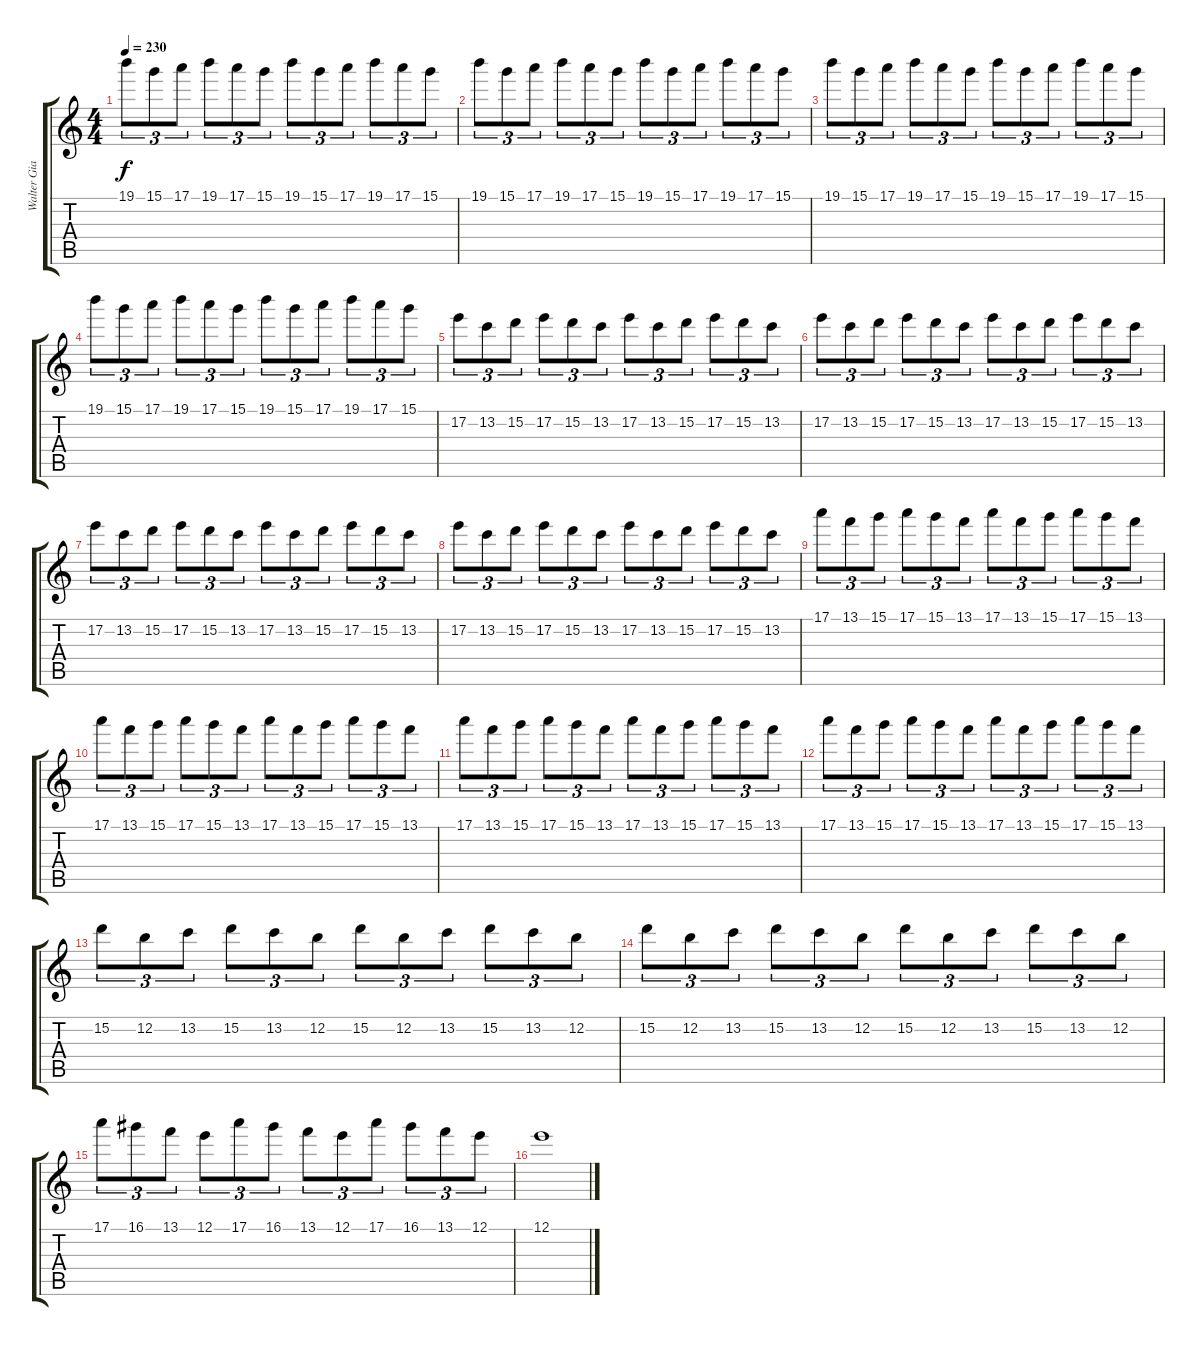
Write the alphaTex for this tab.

\track ("Walter Giardino" "Walter Gia") {instrument distortionguitar}
\staff {score tabs}
\tuning (E4 B3 G3 D3 A2 E2) {hide}
\ts (4 4)
\tempo 230
\clef g2
\ks c
19.1.8{tu (3 2) dy f} 15.1.8{tu (3 2)} 17.1.8{tu (3 2)} 19.1.8{tu (3 2)} 17.1.8{tu (3 2)} 15.1.8{tu (3 2)} 19.1.8{tu (3 2)} 15.1.8{tu (3 2)} 17.1.8{tu (3 2)} 19.1.8{tu (3 2)} 17.1.8{tu (3 2)} 15.1.8{tu (3 2)} |
19.1.8{tu (3 2)} 15.1.8{tu (3 2)} 17.1.8{tu (3 2)} 19.1.8{tu (3 2)} 17.1.8{tu (3 2)} 15.1.8{tu (3 2)} 19.1.8{tu (3 2)} 15.1.8{tu (3 2)} 17.1.8{tu (3 2)} 19.1.8{tu (3 2)} 17.1.8{tu (3 2)} 15.1.8{tu (3 2)} |
19.1.8{tu (3 2)} 15.1.8{tu (3 2)} 17.1.8{tu (3 2)} 19.1.8{tu (3 2)} 17.1.8{tu (3 2)} 15.1.8{tu (3 2)} 19.1.8{tu (3 2)} 15.1.8{tu (3 2)} 17.1.8{tu (3 2)} 19.1.8{tu (3 2)} 17.1.8{tu (3 2)} 15.1.8{tu (3 2)} |
19.1.8{tu (3 2)} 15.1.8{tu (3 2)} 17.1.8{tu (3 2)} 19.1.8{tu (3 2)} 17.1.8{tu (3 2)} 15.1.8{tu (3 2)} 19.1.8{tu (3 2)} 15.1.8{tu (3 2)} 17.1.8{tu (3 2)} 19.1.8{tu (3 2)} 17.1.8{tu (3 2)} 15.1.8{tu (3 2)} |
17.2.8{tu (3 2)} 13.2.8{tu (3 2)} 15.2.8{tu (3 2)} 17.2.8{tu (3 2)} 15.2.8{tu (3 2)} 13.2.8{tu (3 2)} 17.2.8{tu (3 2)} 13.2.8{tu (3 2)} 15.2.8{tu (3 2)} 17.2.8{tu (3 2)} 15.2.8{tu (3 2)} 13.2.8{tu (3 2)} |
17.2.8{tu (3 2)} 13.2.8{tu (3 2)} 15.2.8{tu (3 2)} 17.2.8{tu (3 2)} 15.2.8{tu (3 2)} 13.2.8{tu (3 2)} 17.2.8{tu (3 2)} 13.2.8{tu (3 2)} 15.2.8{tu (3 2)} 17.2.8{tu (3 2)} 15.2.8{tu (3 2)} 13.2.8{tu (3 2)} |
17.2.8{tu (3 2)} 13.2.8{tu (3 2)} 15.2.8{tu (3 2)} 17.2.8{tu (3 2)} 15.2.8{tu (3 2)} 13.2.8{tu (3 2)} 17.2.8{tu (3 2)} 13.2.8{tu (3 2)} 15.2.8{tu (3 2)} 17.2.8{tu (3 2)} 15.2.8{tu (3 2)} 13.2.8{tu (3 2)} |
17.2.8{tu (3 2)} 13.2.8{tu (3 2)} 15.2.8{tu (3 2)} 17.2.8{tu (3 2)} 15.2.8{tu (3 2)} 13.2.8{tu (3 2)} 17.2.8{tu (3 2)} 13.2.8{tu (3 2)} 15.2.8{tu (3 2)} 17.2.8{tu (3 2)} 15.2.8{tu (3 2)} 13.2.8{tu (3 2)} |
17.1.8{tu (3 2)} 13.1.8{tu (3 2)} 15.1.8{tu (3 2)} 17.1.8{tu (3 2)} 15.1.8{tu (3 2)} 13.1.8{tu (3 2)} 17.1.8{tu (3 2)} 13.1.8{tu (3 2)} 15.1.8{tu (3 2)} 17.1.8{tu (3 2)} 15.1.8{tu (3 2)} 13.1.8{tu (3 2)} |
17.1.8{tu (3 2)} 13.1.8{tu (3 2)} 15.1.8{tu (3 2)} 17.1.8{tu (3 2)} 15.1.8{tu (3 2)} 13.1.8{tu (3 2)} 17.1.8{tu (3 2)} 13.1.8{tu (3 2)} 15.1.8{tu (3 2)} 17.1.8{tu (3 2)} 15.1.8{tu (3 2)} 13.1.8{tu (3 2)} |
17.1.8{tu (3 2)} 13.1.8{tu (3 2)} 15.1.8{tu (3 2)} 17.1.8{tu (3 2)} 15.1.8{tu (3 2)} 13.1.8{tu (3 2)} 17.1.8{tu (3 2)} 13.1.8{tu (3 2)} 15.1.8{tu (3 2)} 17.1.8{tu (3 2)} 15.1.8{tu (3 2)} 13.1.8{tu (3 2)} |
17.1.8{tu (3 2)} 13.1.8{tu (3 2)} 15.1.8{tu (3 2)} 17.1.8{tu (3 2)} 15.1.8{tu (3 2)} 13.1.8{tu (3 2)} 17.1.8{tu (3 2)} 13.1.8{tu (3 2)} 15.1.8{tu (3 2)} 17.1.8{tu (3 2)} 15.1.8{tu (3 2)} 13.1.8{tu (3 2)} |
15.2.8{tu (3 2)} 12.2.8{tu (3 2)} 13.2.8{tu (3 2)} 15.2.8{tu (3 2)} 13.2.8{tu (3 2)} 12.2.8{tu (3 2)} 15.2.8{tu (3 2)} 12.2.8{tu (3 2)} 13.2.8{tu (3 2)} 15.2.8{tu (3 2)} 13.2.8{tu (3 2)} 12.2.8{tu (3 2)} |
15.2.8{tu (3 2)} 12.2.8{tu (3 2)} 13.2.8{tu (3 2)} 15.2.8{tu (3 2)} 13.2.8{tu (3 2)} 12.2.8{tu (3 2)} 15.2.8{tu (3 2)} 12.2.8{tu (3 2)} 13.2.8{tu (3 2)} 15.2.8{tu (3 2)} 13.2.8{tu (3 2)} 12.2.8{tu (3 2)} |
17.1.8{tu (3 2)} 16.1.8{tu (3 2)} 13.1.8{tu (3 2)} 12.1.8{tu (3 2)} 17.1.8{tu (3 2)} 16.1.8{tu (3 2)} 13.1.8{tu (3 2)} 12.1.8{tu (3 2)} 17.1.8{tu (3 2)} 16.1.8{tu (3 2)} 13.1.8{tu (3 2)} 12.1.8{tu (3 2)} |
12.1.1
